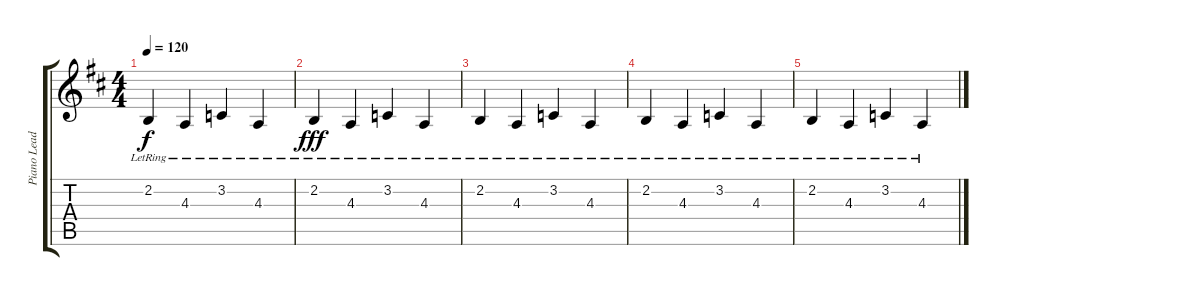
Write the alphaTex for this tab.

\track ("Piano Lead" "Piano Lead") {instrument acousticgrandpiano}
\staff {score tabs}
\tuning (D4 A3 F3 C3 G2 D2) {hide}
\ts (4 4)
\tempo 120
\clef g2
\ks d
2.2{lr}.4{dy f} 4.3{lr}.4 3.2{lr}.4 4.3{lr}.4 |
2.2{lr}.4{dy fff} 4.3{lr}.4 3.2{lr}.4 4.3{lr}.4 |
2.2{lr}.4 4.3{lr}.4 3.2{lr}.4 4.3{lr}.4 |
2.2{lr}.4 4.3{lr}.4 3.2{lr}.4 4.3{lr}.4 |
2.2{lr}.4 4.3{lr}.4 3.2{lr}.4 4.3{lr}.4
